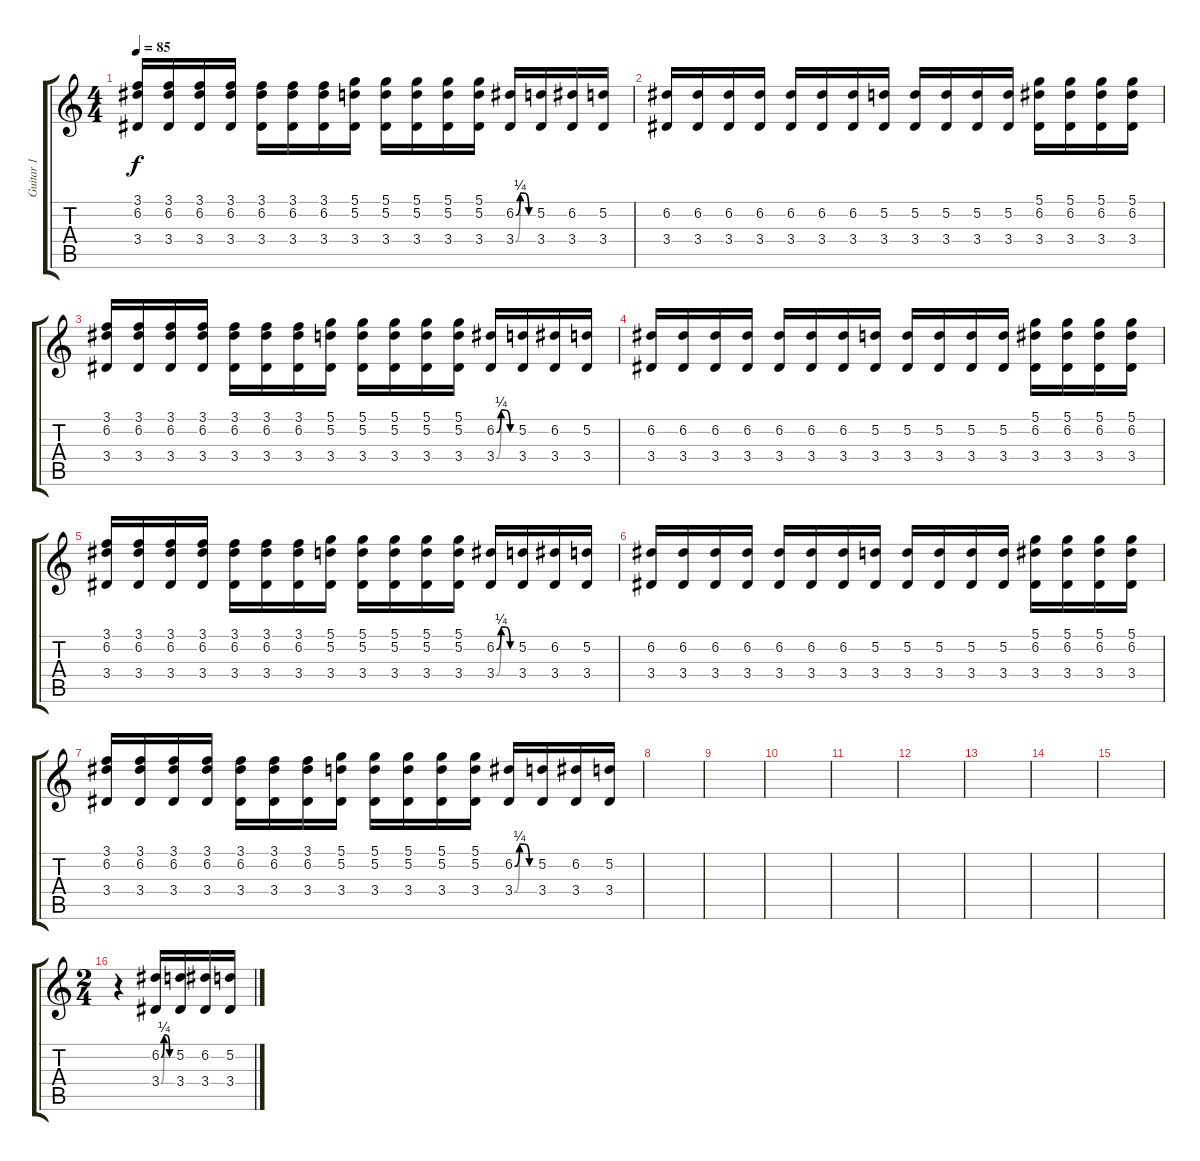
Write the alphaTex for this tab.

\track ("Guitar 1" "Guitar 1") {instrument distortionguitar}
\staff {score tabs}
\tuning (D4 A3 F3 C3 G2 C2) {hide}
\ts (4 4)
\tempo 85
\clef g2
\ks c
(3.1 6.2 3.4).16{dy f} (3.1 6.2 3.4).16 (3.1 6.2 3.4).16 (3.1 6.2 3.4).16 (3.1 6.2 3.4).16 (3.1 6.2 3.4).16 (3.1 6.2 3.4).16 (5.1 5.2 3.4).16 (5.1 5.2 3.4).16 (5.1 5.2 3.4).16 (5.1 5.2 3.4).16 (5.1 5.2 3.4).16 (6.2{be (custom 0 0 15 1 30 1 45 0 60 0)} 3.4{be (custom 0 0 15 1 30 1 45 0 60 0)}).16 (5.2 3.4).16 (6.2 3.4).16 (5.2 3.4).16 |
(6.2 3.4).16 (6.2 3.4).16 (6.2 3.4).16 (6.2 3.4).16 (6.2 3.4).16 (6.2 3.4).16 (6.2 3.4).16 (5.2 3.4).16 (5.2 3.4).16 (5.2 3.4).16 (5.2 3.4).16 (5.2 3.4).16 (5.1 6.2 3.4).16 (5.1 6.2 3.4).16 (5.1 6.2 3.4).16 (5.1 6.2 3.4).16 |
(3.1 6.2 3.4).16 (3.1 6.2 3.4).16 (3.1 6.2 3.4).16 (3.1 6.2 3.4).16 (3.1 6.2 3.4).16 (3.1 6.2 3.4).16 (3.1 6.2 3.4).16 (5.1 5.2 3.4).16 (5.1 5.2 3.4).16 (5.1 5.2 3.4).16 (5.1 5.2 3.4).16 (5.1 5.2 3.4).16 (6.2{be (custom 0 0 15 1 30 1 45 0 60 0)} 3.4{be (custom 0 0 15 1 30 1 45 0 60 0)}).16 (5.2 3.4).16 (6.2 3.4).16 (5.2 3.4).16 |
(6.2 3.4).16 (6.2 3.4).16 (6.2 3.4).16 (6.2 3.4).16 (6.2 3.4).16 (6.2 3.4).16 (6.2 3.4).16 (5.2 3.4).16 (5.2 3.4).16 (5.2 3.4).16 (5.2 3.4).16 (5.2 3.4).16 (5.1 6.2 3.4).16 (5.1 6.2 3.4).16 (5.1 6.2 3.4).16 (5.1 6.2 3.4).16 |
(3.1 6.2 3.4).16 (3.1 6.2 3.4).16 (3.1 6.2 3.4).16 (3.1 6.2 3.4).16 (3.1 6.2 3.4).16 (3.1 6.2 3.4).16 (3.1 6.2 3.4).16 (5.1 5.2 3.4).16 (5.1 5.2 3.4).16 (5.1 5.2 3.4).16 (5.1 5.2 3.4).16 (5.1 5.2 3.4).16 (6.2{be (custom 0 0 15 1 30 1 45 0 60 0)} 3.4{be (custom 0 0 15 1 30 1 45 0 60 0)}).16 (5.2 3.4).16 (6.2 3.4).16 (5.2 3.4).16 |
(6.2 3.4).16 (6.2 3.4).16 (6.2 3.4).16 (6.2 3.4).16 (6.2 3.4).16 (6.2 3.4).16 (6.2 3.4).16 (5.2 3.4).16 (5.2 3.4).16 (5.2 3.4).16 (5.2 3.4).16 (5.2 3.4).16 (5.1 6.2 3.4).16 (5.1 6.2 3.4).16 (5.1 6.2 3.4).16 (5.1 6.2 3.4).16 |
(3.1 6.2 3.4).16 (3.1 6.2 3.4).16 (3.1 6.2 3.4).16 (3.1 6.2 3.4).16 (3.1 6.2 3.4).16 (3.1 6.2 3.4).16 (3.1 6.2 3.4).16 (5.1 5.2 3.4).16 (5.1 5.2 3.4).16 (5.1 5.2 3.4).16 (5.1 5.2 3.4).16 (5.1 5.2 3.4).16 (6.2{be (custom 0 0 15 1 30 1 45 0 60 0)} 3.4{be (custom 0 0 15 1 30 1 45 0 60 0)}).16 (5.2 3.4).16 (6.2 3.4).16 (5.2 3.4).16 |
|
|
|
|
|
|
|
|
\ts (2 4)
r.4 (6.2{be (custom 0 0 15 1 30 1 45 0 60 0)} 3.4{be (custom 0 0 15 1 30 1 45 0 60 0)}).16 (5.2 3.4).16 (6.2 3.4).16 (5.2 3.4).16
